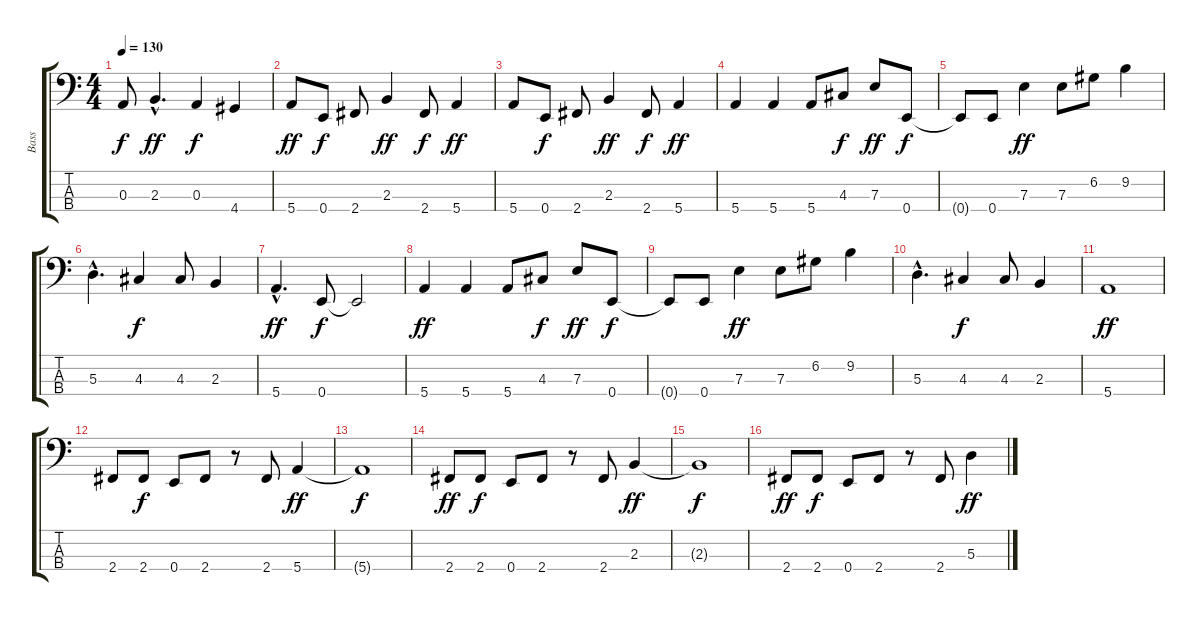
\track ("Bass" "Bass") {instrument electricbassfinger}
\staff {score tabs}
\tuning (G2 D2 A1 E1) {hide}
\ts (4 4)
\tempo 130
\clef f4
\ks c
0.3{t}.8{dy f} 2.3{hac}.4{d dy ff} 0.3.4{dy f} 4.4.4 |
5.4.8{dy ff} 0.4.8{dy f} 2.4.8 2.3.4{dy ff} 2.4.8{dy f} 5.4.4{dy ff} |
5.4.8 0.4.8{dy f} 2.4.8 2.3.4{dy ff} 2.4.8{dy f} 5.4.4{dy ff} |
5.4.4 5.4.4 5.4.8 4.3.8{dy f} 7.3.8{dy ff} 0.4.8{dy f} |
0.4{t}.8 0.4.8 7.3.4{dy ff} 7.3.8 6.2.8 9.2.4 |
5.3{hac}.4{d} 4.3.4{dy f} 4.3.8 2.3.4 |
5.4{hac}.4{d dy ff} 0.4.8{dy f} 0.4{t}.2 |
5.4.4{dy ff} 5.4.4 5.4.8 4.3.8{dy f} 7.3.8{dy ff} 0.4.8{dy f} |
0.4{t}.8 0.4.8 7.3.4{dy ff} 7.3.8 6.2.8 9.2.4 |
5.3{hac}.4{d} 4.3.4{dy f} 4.3.8 2.3.4 |
5.4.1{dy ff} |
2.4.8 2.4.8{dy f} 0.4.8 2.4.8 r.8 2.4.8 5.4.4{dy ff} |
5.4{t}.1{dy f} |
2.4.8{dy ff} 2.4.8{dy f} 0.4.8 2.4.8 r.8 2.4.8 2.3.4{dy ff} |
2.3{t}.1{dy f} |
2.4.8{dy ff} 2.4.8{dy f} 0.4.8 2.4.8 r.8 2.4.8 5.3.4{dy ff}
